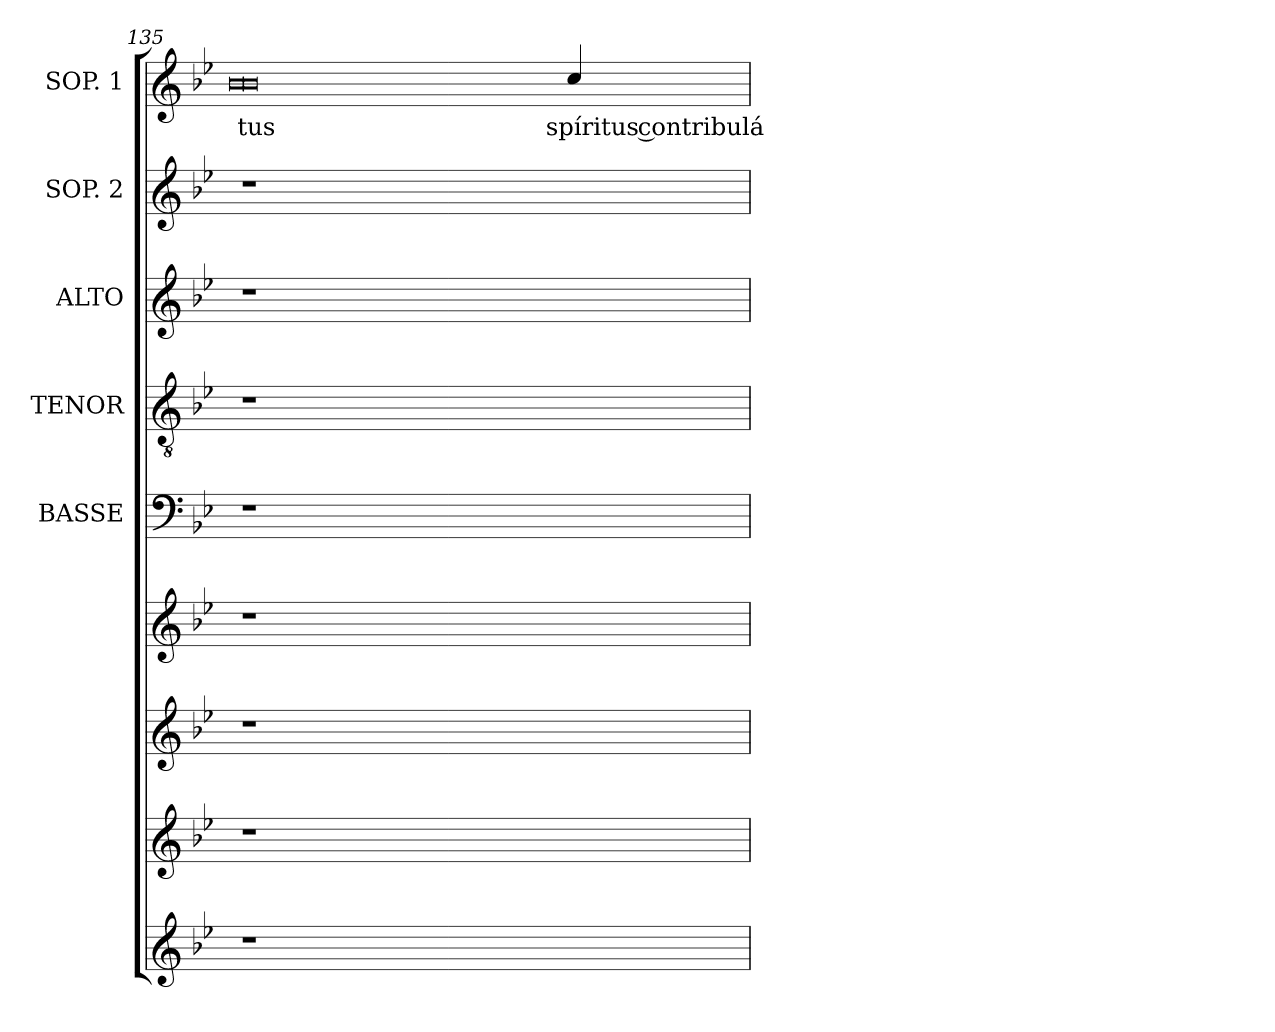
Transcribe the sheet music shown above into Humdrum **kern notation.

**kern	**kern	**kern	**kern	**kern	**kern	**kern	**kern	**kern	**text
*part9	*part8	*part7	*part6	*part5	*part4	*part3	*part2	*part1	*part1
*staff9	*staff8	*staff7	*staff6	*staff5	*staff4	*staff3	*staff2	*staff1	*staff1
*	*	*	*	*I"BASSE	*I"TENOR	*I"ALTO	*I"SOP. 2	*I"SOP. 1	*
*	*	*	*	*I'BAS.	*I'TEN.	*I'ALT.	*I'SOP. 2	*I'SOP. 1	*
!!LO:PB:g=z
*clefG2	*clefG2	*clefG2	*clefG2	*clefF4	*clefGv2	*clefG2	*clefG2	*clefG2	*
*k[b-e-]	*k[b-e-]	*k[b-e-]	*k[b-e-]	*k[b-e-]	*k[b-e-]	*k[b-e-]	*k[b-e-]	*k[b-e-]	*
*B-:	*B-:	*B-:	*B-:	*B-:	*B-:	*B-:	*B-:	*B-:	*
=135	=135	=135	=135	=135	=135	=135	=135	=135	=135
!	!	!	!	!	!	!	!	!	!LO:LY:b
1r	1r	1r	1r	1r	1r	1r	1r	0b- 0b-	tus
0.ryy	0.ryy	0.ryy	0.ryy	0.ryy	0.ryy	0.ryy	0.ryy	.	.
.	.	.	.	.	.	.	.	1..ryy	.
!	!	!	!	!	!	!	!	!	!LO:LY:b:rj
.	.	.	.	.	.	.	.	4cc/	spíritus contribu­lá
=	=	=	=	=	=	=	=	=	=
*-	*-	*-	*-	*-	*-	*-	*-	*-	*-
